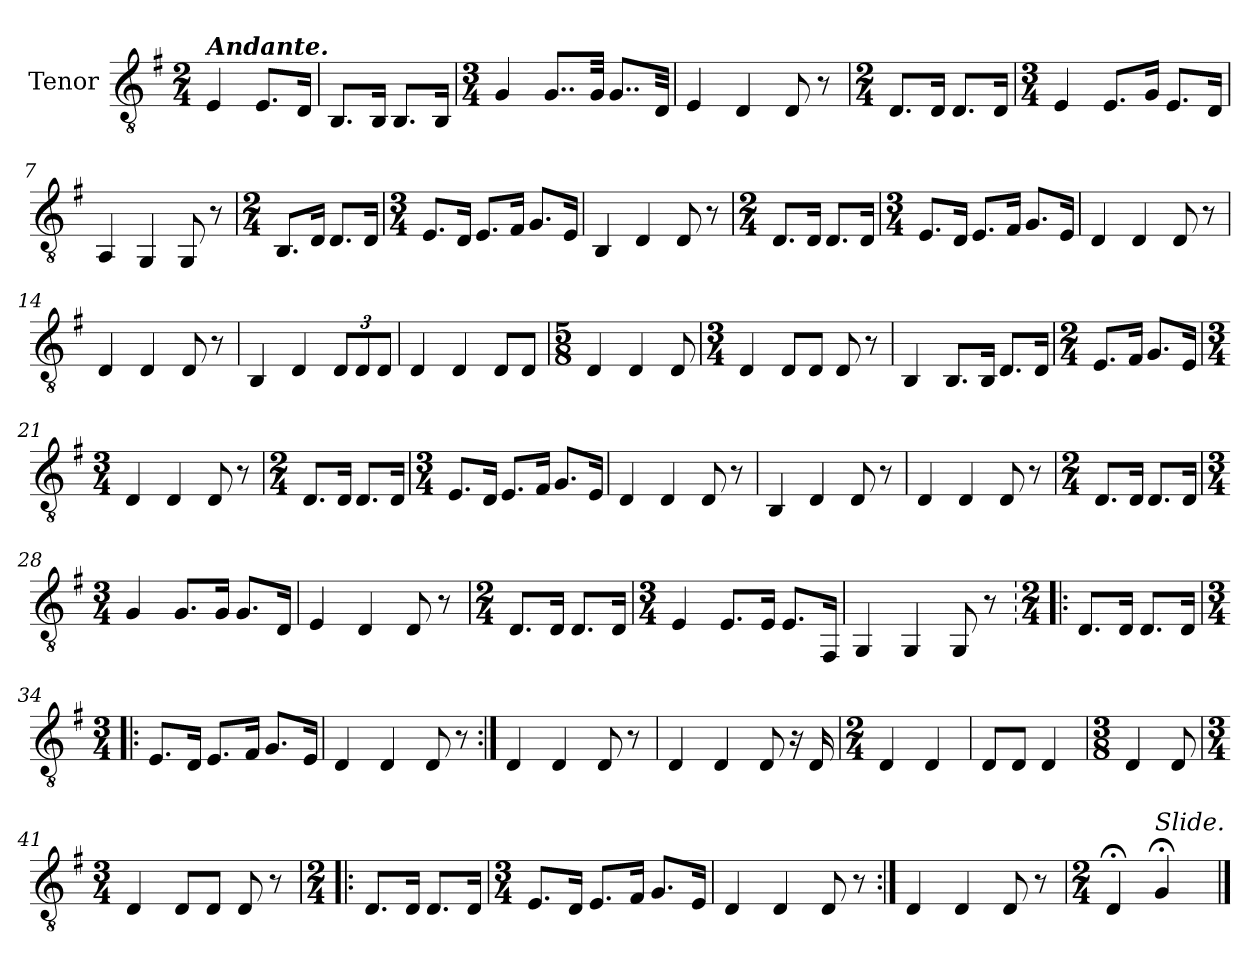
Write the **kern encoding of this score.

**kern
*part1
*staff1
*I"Tenor
*I'T
*clefGv2
*k[f#]
*G:
*M2/4
=1
!LO:TX:a:Bi:t=Andante.
4E/
8.E/L
16D/Jk
=2
8.BB/L
16BB/Jk
8.BB/L
16BB/Jk
=3
*M3/4
4G/
8..G/L
32G/Jkk
8..G/L
32D/Jkk
=4
4E/
4D/
8D/
8r
=5
*M2/4
8.D/L
16D/Jk
8.D/L
16D/Jk
!!LO:LB:g=z
=6
*M3/4
4E/
8.E/L
16G/Jk
8.E/L
16D/Jk
=7
4AA/
4GG/
8GG/
8r
=8
*M2/4
8.BB/L
16D/Jk
8.D/L
16D/Jk
=9
*M3/4
8.E/L
16D/Jk
8.E/L
16F#/Jk
8.G/L
16E/Jk
!!LO:LB:g=z
=10
4BB/
4D/
8D/
8r
=11
*M2/4
8.D/L
16D/Jk
8.D/L
16D/Jk
=12
*M3/4
8.E/L
16D/Jk
8.E/L
16F#/Jk
8.G/L
16E/Jk
=13
4D/
4D/
8D/
8r
=14
4D/
4D/
8D/
8r
!!LO:LB:g=z
=15
4BB/
4D/
12D/L
12D/
12D/J
=16
4D/
4D/
8D/L
8D/J
=17
*M5/8
4D/
4D/
8D/
=18
*M3/4
4D/
8D/L
8D/J
8D/
8r
=19
4BB/
8.BB/L
16BB/Jk
8.D/L
16D/Jk
!!LO:LB:g=z
=20
*M2/4
8.E/L
16F#/Jk
8.G/L
16E/Jk
=21
*M3/4
4D/
4D/
8D/
8r
=22
*M2/4
8.D/L
16D/Jk
8.D/L
16D/Jk
=23
*M3/4
8.E/L
16D/Jk
8.E/L
16F#/Jk
8.G/L
16E/Jk
!!LO:LB:g=z
=24
4D/
4D/
8D/
8r
=25
4BB/
4D/
8D/
8r
=26
4D/
4D/
8D/
8r
=27
*M2/4
8.D/L
16D/Jk
8.D/L
16D/Jk
=28
*M3/4
4G/
8.G/L
16G/Jk
8.G/L
16D/Jk
!!LO:LB:g=z
=29
4E/
4D/
8D/
8r
=30
*M2/4
8.D/L
16D/Jk
8.D/L
16D/Jk
=31
*M3/4
4E/
8.E/L
16E/Jk
8.E/L
16FF#/Jk
=32
4GG/
4GG/
8GG/
8r
!!LO:LB:g=z
=33!:
*M2/4
8.D/L
16D/Jk
8.D/L
16D/Jk
=34
*M3/4
8.E/L
16D/Jk
8.E/L
16F#/Jk
8.G/L
16E/Jk
=35
4D/
4D/
8D/
8r
=36:|!
4D/
4D/
8D/
8r
!!LO:PB:g=z
=37
4D/
4D/
8D/
16r
16D/
=38
*M2/4
4D/
4D/
=39
8D/L
8D/J
4D/
=40
*M3/8
4D/
8D/
=41
*M3/4
4D/
8D/L
8D/J
8D/
8r
!!LO:LB:g=z
=42!|:
*M2/4
8.D/L
16D/Jk
8.D/L
16D/Jk
=43
*M3/4
8.E/L
16D/Jk
8.E/L
16F#/Jk
8.G/L
16E/Jk
=44
4D/
4D/
8D/
8r
=45:|!
4D/
4D/
8D/
8r
=46
*M2/4
4D;</
!LO:TX:a:i:t=Slide.
4G;</
==
*-
